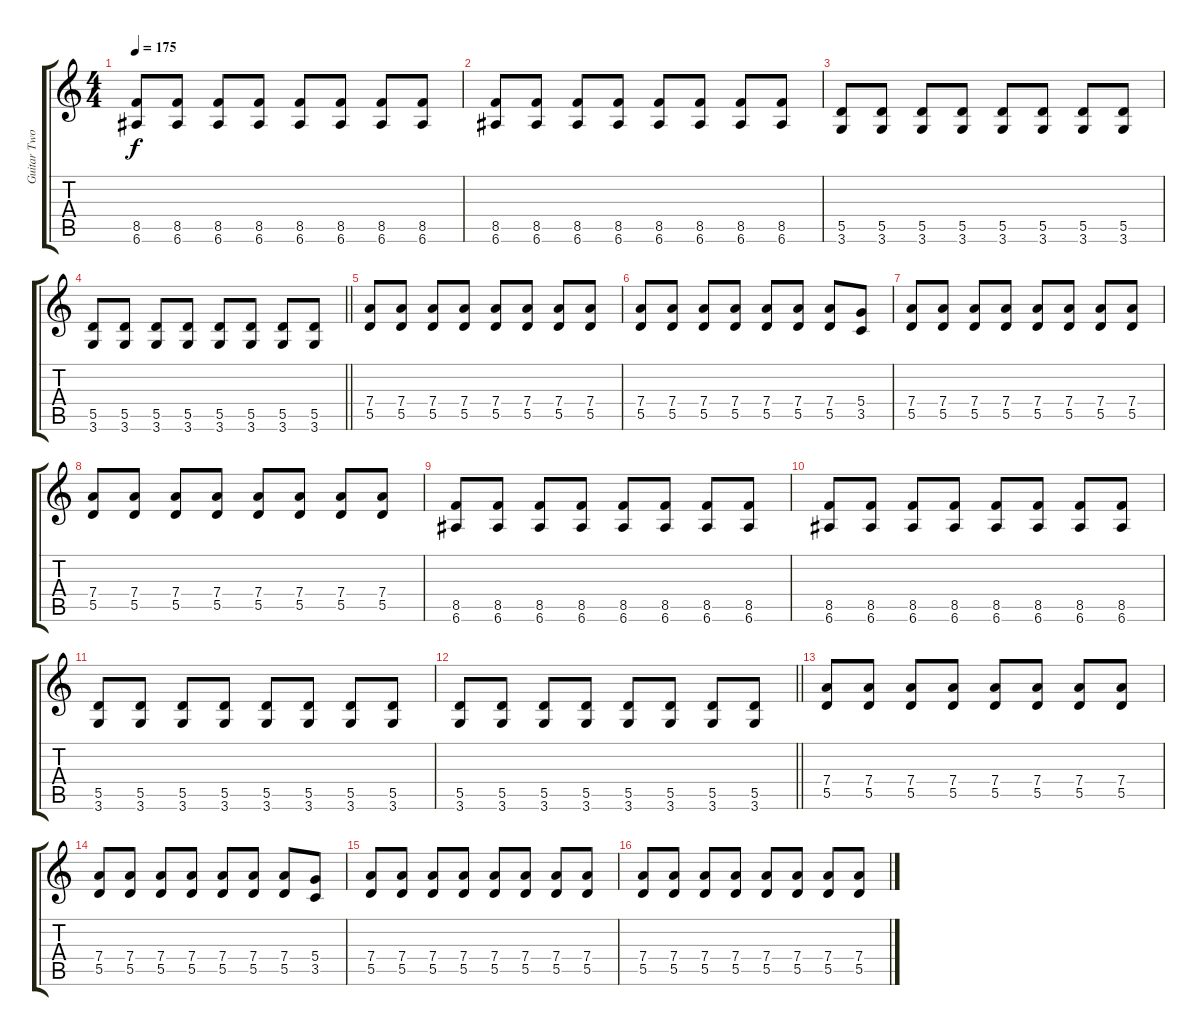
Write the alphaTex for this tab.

\track ("Guitar Two" "Guitar Two") {instrument distortionguitar}
\staff {score tabs}
\tuning (E4 B3 G3 D3 A2 E2) {hide}
\ts (4 4)
\tempo 175
\clef g2
\ks c
(8.5 6.6).8{dy f} (8.5 6.6).8 (8.5 6.6).8 (8.5 6.6).8 (8.5 6.6).8 (8.5 6.6).8 (8.5 6.6).8 (8.5 6.6).8 |
(8.5 6.6).8 (8.5 6.6).8 (8.5 6.6).8 (8.5 6.6).8 (8.5 6.6).8 (8.5 6.6).8 (8.5 6.6).8 (8.5 6.6).8 |
(5.5 3.6).8 (5.5 3.6).8 (5.5 3.6).8 (5.5 3.6).8 (5.5 3.6).8 (5.5 3.6).8 (5.5 3.6).8 (5.5 3.6).8 |
\barLineRight lightlight
(5.5 3.6).8 (5.5 3.6).8 (5.5 3.6).8 (5.5 3.6).8 (5.5 3.6).8 (5.5 3.6).8 (5.5 3.6).8 (5.5 3.6).8 |
(7.4 5.5).8 (7.4 5.5).8 (7.4 5.5).8 (7.4 5.5).8 (7.4 5.5).8 (7.4 5.5).8 (7.4 5.5).8 (7.4 5.5).8 |
(7.4 5.5).8 (7.4 5.5).8 (7.4 5.5).8 (7.4 5.5).8 (7.4 5.5).8 (7.4 5.5).8 (7.4 5.5).8 (5.4 3.5).8 |
(7.4 5.5).8 (7.4 5.5).8 (7.4 5.5).8 (7.4 5.5).8 (7.4 5.5).8 (7.4 5.5).8 (7.4 5.5).8 (7.4 5.5).8 |
(7.4 5.5).8 (7.4 5.5).8 (7.4 5.5).8 (7.4 5.5).8 (7.4 5.5).8 (7.4 5.5).8 (7.4 5.5).8 (7.4 5.5).8 |
(8.5 6.6).8 (8.5 6.6).8 (8.5 6.6).8 (8.5 6.6).8 (8.5 6.6).8 (8.5 6.6).8 (8.5 6.6).8 (8.5 6.6).8 |
(8.5 6.6).8 (8.5 6.6).8 (8.5 6.6).8 (8.5 6.6).8 (8.5 6.6).8 (8.5 6.6).8 (8.5 6.6).8 (8.5 6.6).8 |
(5.5 3.6).8 (5.5 3.6).8 (5.5 3.6).8 (5.5 3.6).8 (5.5 3.6).8 (5.5 3.6).8 (5.5 3.6).8 (5.5 3.6).8 |
\barLineRight lightlight
(5.5 3.6).8 (5.5 3.6).8 (5.5 3.6).8 (5.5 3.6).8 (5.5 3.6).8 (5.5 3.6).8 (5.5 3.6).8 (5.5 3.6).8 |
(7.4 5.5).8 (7.4 5.5).8 (7.4 5.5).8 (7.4 5.5).8 (7.4 5.5).8 (7.4 5.5).8 (7.4 5.5).8 (7.4 5.5).8 |
(7.4 5.5).8 (7.4 5.5).8 (7.4 5.5).8 (7.4 5.5).8 (7.4 5.5).8 (7.4 5.5).8 (7.4 5.5).8 (5.4 3.5).8 |
(7.4 5.5).8 (7.4 5.5).8 (7.4 5.5).8 (7.4 5.5).8 (7.4 5.5).8 (7.4 5.5).8 (7.4 5.5).8 (7.4 5.5).8 |
(7.4 5.5).8 (7.4 5.5).8 (7.4 5.5).8 (7.4 5.5).8 (7.4 5.5).8 (7.4 5.5).8 (7.4 5.5).8 (7.4 5.5).8
